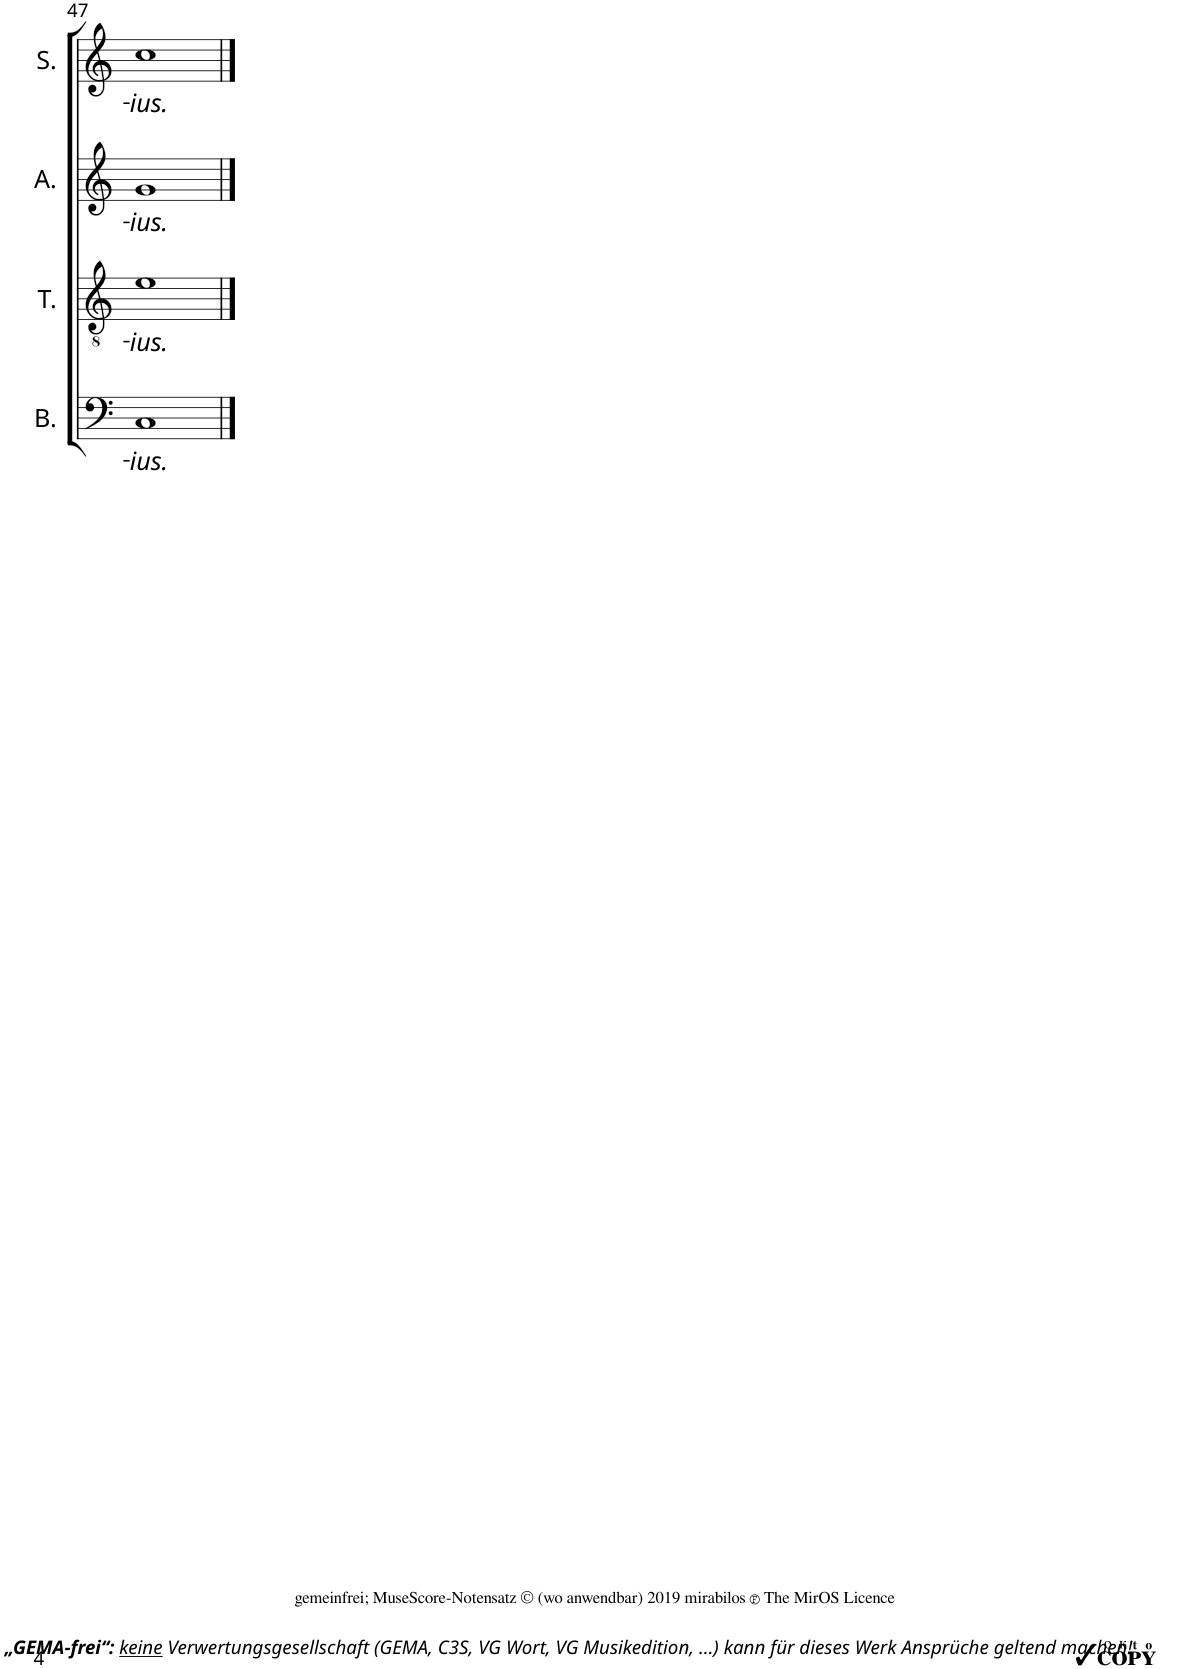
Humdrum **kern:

**kern	**text	**kern	**text	**kern	**text	**kern	**text
*part4	*part4	*part3	*part3	*part2	*part2	*part1	*part1
*staff4	*staff4	*staff3	*staff3	*staff2	*staff2	*staff1	*staff1
*I"Baß	*	*I"Tenor	*	*I"Alt	*	*I"Sopran	*
*I'B.	*	*I'T.	*	*I'A.	*	*I'S.	*
!!LO:PB:g=z
*clefF4	*	*clefGv2	*	*clefG2	*	*clefG2	*
*k[]	*	*k[]	*	*k[]	*	*k[]	*
*M4/4	*	*M4/4	*	*M4/4	*	*M4/4	*
*met(c)	*	*met(c)	*	*met(c)	*	*met(c)	*
=47	=47	=47	=47	=47	=47	=47	=47
!	!LO:LY:b	!	!LO:LY:b	!	!LO:LY:b	!	!LO:LY:b
1C	-ius.	1e	-ius.	1g	-ius.	1cc	-ius.
==	==	==	==	==	==	==	==
*-	*-	*-	*-	*-	*-	*-	*-
